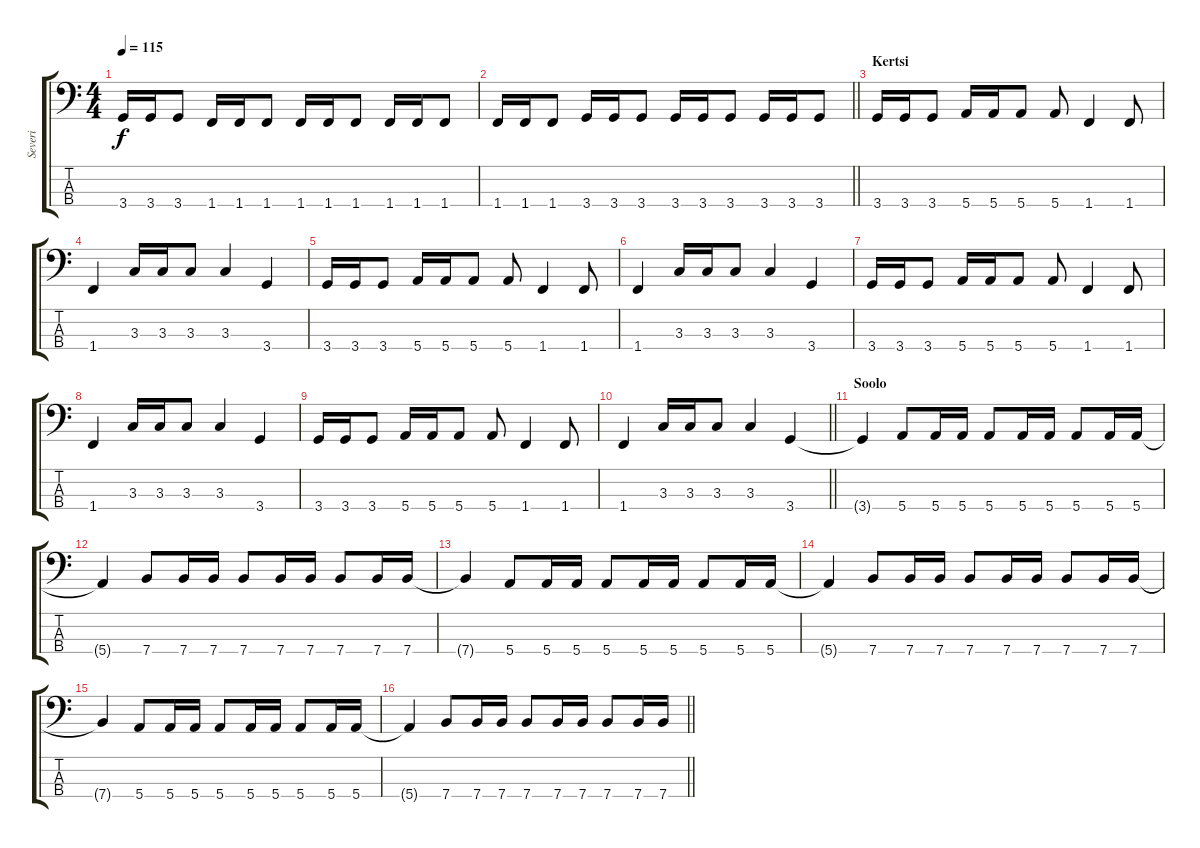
\track ("Severi" "Severi") {instrument electricbasspick}
\staff {score tabs}
\tuning (G2 D2 A1 E1) {hide}
\ts (4 4)
\tempo 115
\clef f4
\ks c
3.4.16{dy f} 3.4.16 3.4.8 1.4.16 1.4.16 1.4.8 1.4.16 1.4.16 1.4.8 1.4.16 1.4.16 1.4.8 |
\barLineRight lightlight
1.4.16 1.4.16 1.4.8 3.4.16 3.4.16 3.4.8 3.4.16 3.4.16 3.4.8 3.4.16 3.4.16 3.4.8 |
\section ("" "Kertsi")
3.4.16 3.4.16 3.4.8 5.4.16 5.4.16 5.4.8 5.4.8 1.4.4 1.4.8 |
1.4.4 3.3.16 3.3.16 3.3.8 3.3.4 3.4.4 |
3.4.16 3.4.16 3.4.8 5.4.16 5.4.16 5.4.8 5.4.8 1.4.4 1.4.8 |
1.4.4 3.3.16 3.3.16 3.3.8 3.3.4 3.4.4 |
3.4.16 3.4.16 3.4.8 5.4.16 5.4.16 5.4.8 5.4.8 1.4.4 1.4.8 |
1.4.4 3.3.16 3.3.16 3.3.8 3.3.4 3.4.4 |
3.4.16 3.4.16 3.4.8 5.4.16 5.4.16 5.4.8 5.4.8 1.4.4 1.4.8 |
\barLineRight lightlight
1.4.4 3.3.16 3.3.16 3.3.8 3.3.4 3.4.4 |
\section ("" "Soolo")
3.4{t}.4 5.4.8 5.4.16 5.4.16 5.4.8 5.4.16 5.4.16 5.4.8 5.4.16 5.4.16 |
5.4{t}.4 7.4.8 7.4.16 7.4.16 7.4.8 7.4.16 7.4.16 7.4.8 7.4.16 7.4.16 |
7.4{t}.4 5.4.8 5.4.16 5.4.16 5.4.8 5.4.16 5.4.16 5.4.8 5.4.16 5.4.16 |
5.4{t}.4 7.4.8 7.4.16 7.4.16 7.4.8 7.4.16 7.4.16 7.4.8 7.4.16 7.4.16 |
7.4{t}.4 5.4.8 5.4.16 5.4.16 5.4.8 5.4.16 5.4.16 5.4.8 5.4.16 5.4.16 |
\barLineRight lightlight
5.4{t}.4 7.4.8 7.4.16 7.4.16 7.4.8 7.4.16 7.4.16 7.4.8 7.4.16 7.4.16
